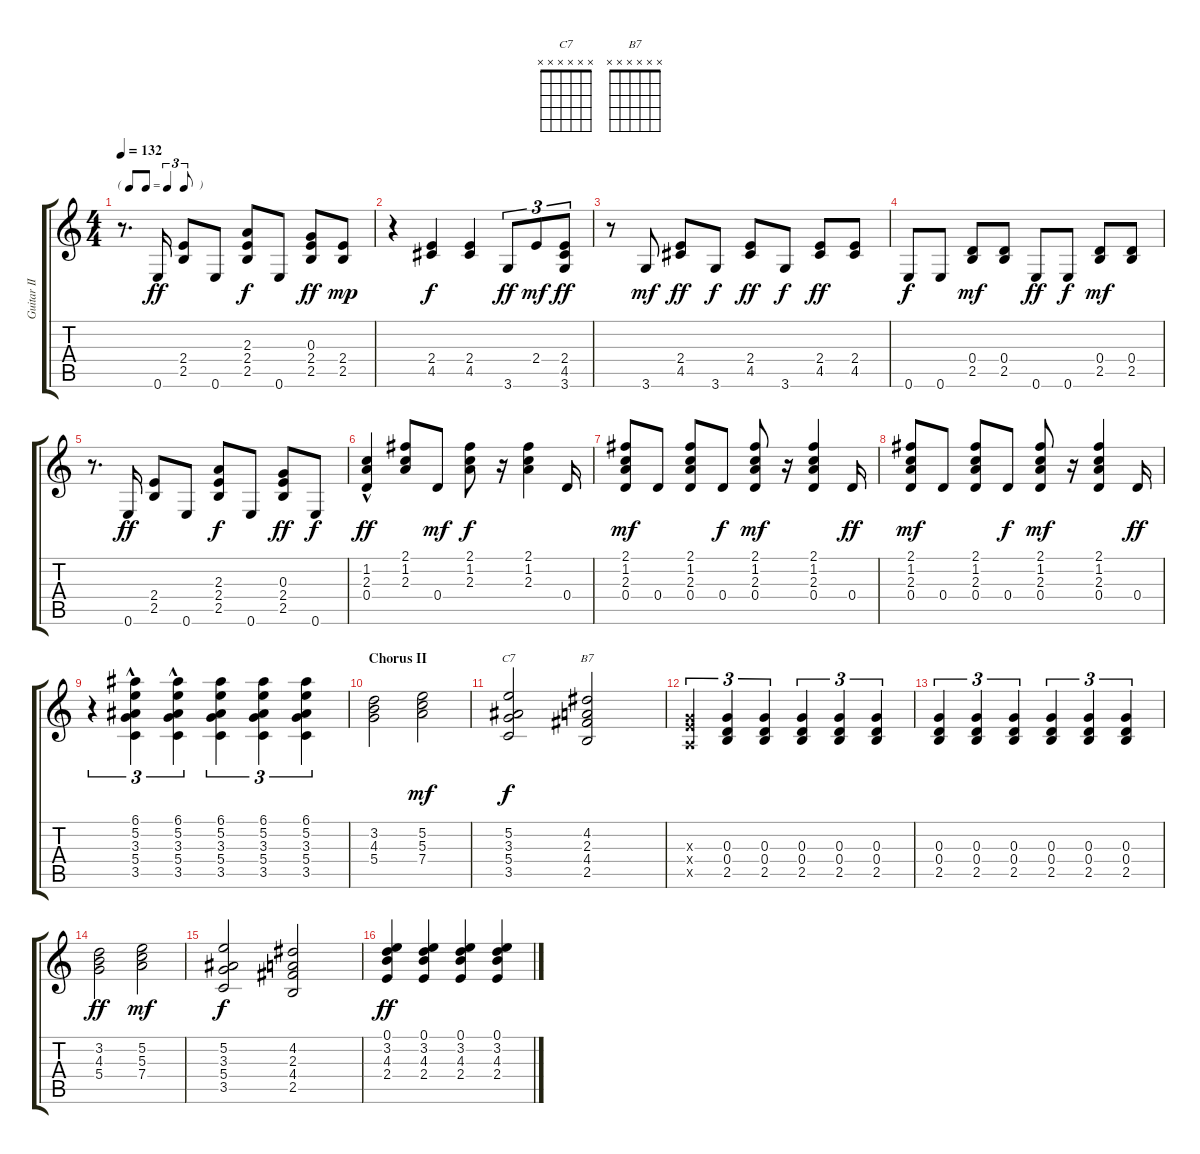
\track ("Guitar II" "Guitar II") {instrument acousticguitarsteel}
\staff {score tabs}
\tuning (E4 B3 G3 D3 A2 E2) {hide}
\chord ("C7" x x x x x x)
\chord ("B7" x x x x x x)
\ts (4 4)
\tf triplet8th
\tempo 132
\clef g2
\ks c
r.8{d dy mf} 0.6.16{dy ff} (2.4 2.5).8 0.6.8 (2.3 2.4 2.5).8{dy f} 0.6.8 (0.3 2.4 2.5).8{dy ff} (2.4 2.5).8{dy mp} |
r.4 (2.4 4.5).4{dy f} (2.4 4.5).4 3.6.8{tu (3 2) dy ff} 2.4.8{tu (3 2) dy mf} (2.4 4.5 3.6).8{tu (3 2) dy ff} |
r.8 3.6.8{dy mf} (2.4 4.5).8{dy ff} 3.6.8{dy f} (2.4 4.5).8{dy ff} 3.6.8{dy f} (2.4 4.5).8{dy ff} (2.4 4.5).8 |
0.6.8{dy f} 0.6.8 (0.4 2.5).8{dy mf} (0.4 2.5).8 0.6.8{dy ff} 0.6.8{dy f} (0.4 2.5).8{dy mf} (0.4 2.5).8 |
r.8{d} 0.6.16{dy ff} (2.4 2.5).8 0.6.8 (2.3 2.4 2.5).8{dy f} 0.6.8 (0.3 2.4 2.5).8{dy ff} 0.6.8{dy f} |
(1.2{hac} 2.3{hac} 0.4).4{dy ff} (2.1 1.2 2.3).8 0.4.8{dy mf} (2.1 1.2 2.3).8{dy f} r.16 (2.1 1.2 2.3).4 0.4.16 |
(2.1 1.2 2.3 0.4).8{dy mf} 0.4.8 (2.1 1.2 2.3 0.4).8 0.4.8{dy f} (2.1 1.2 2.3 0.4).8{dy mf} r.16 (2.1 1.2 2.3 0.4).4 0.4.16{dy ff} |
(2.1 1.2 2.3 0.4).8{dy mf} 0.4.8 (2.1 1.2 2.3 0.4).8 0.4.8{dy f} (2.1 1.2 2.3 0.4).8{dy mf} r.16 (2.1 1.2 2.3 0.4).4 0.4.16{dy ff} |
r.4{tu (3 2)} (6.1 5.2{hac} 3.3{hac} 5.4 3.5).4{tu (3 2)} (6.1 5.2{hac} 3.3{hac} 5.4 3.5).4{tu (3 2)} (6.1 5.2 3.3 5.4 3.5).4{tu (3 2)} (6.1 5.2 3.3 5.4 3.5).4{tu (3 2)} (6.1 5.2 3.3 5.4 3.5).4{tu (3 2)} |
\section ("" "Chorus II")
(3.2 4.3 5.4).2 (5.2 5.3 7.4).2{dy mf} |
(5.2 3.3 5.4 3.5).2{ch "C7" dy f} (4.2 2.3 4.4 2.5).2{ch "B7"} |
(0.3{x} 2.4{x} 0.5{x}).4{tu (3 2)} (0.3 0.4 2.5).4{tu (3 2)} (0.3 0.4 2.5).4{tu (3 2)} (0.3 0.4 2.5).4{tu (3 2)} (0.3 0.4 2.5).4{tu (3 2)} (0.3 0.4 2.5).4{tu (3 2)} |
(0.3 0.4 2.5).4{tu (3 2)} (0.3 0.4 2.5).4{tu (3 2)} (0.3 0.4 2.5).4{tu (3 2)} (0.3 0.4 2.5).4{tu (3 2)} (0.3 0.4 2.5).4{tu (3 2)} (0.3 0.4 2.5).4{tu (3 2)} |
(3.2 4.3 5.4).2{dy ff} (5.2 5.3 7.4).2{dy mf} |
(5.2 3.3 5.4 3.5).2{dy f} (4.2 2.3 4.4 2.5).2 |
(0.1 3.2 4.3 2.4).4{dy ff} (0.1 3.2 4.3 2.4).4 (0.1 3.2 4.3 2.4).4 (0.1 3.2 4.3 2.4).4
